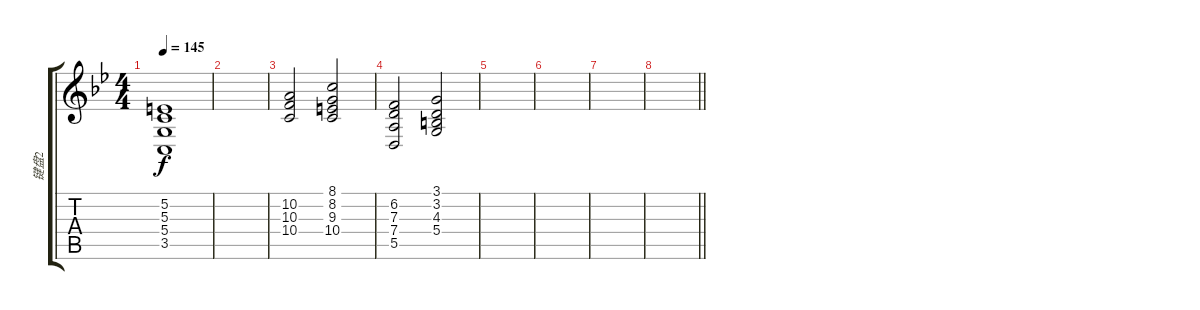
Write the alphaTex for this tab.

\track ("键盘2" "键盘2") {instrument vibraphone}
\staff {score tabs}
\tuning (E4 B3 G3 D3 A2 E2) {hide}
\ts (4 4)
\tempo 145
\clef g2
\ks bb
(5.2 5.3 5.4 3.5).1{dy f} |
|
(10.2 10.3 10.4).2 (8.1 8.2 9.3 10.4).2 |
(6.2 7.3 7.4 5.5).2 (3.1 3.2 4.3 5.4).2 |
|
|
|
\barLineRight lightlight
